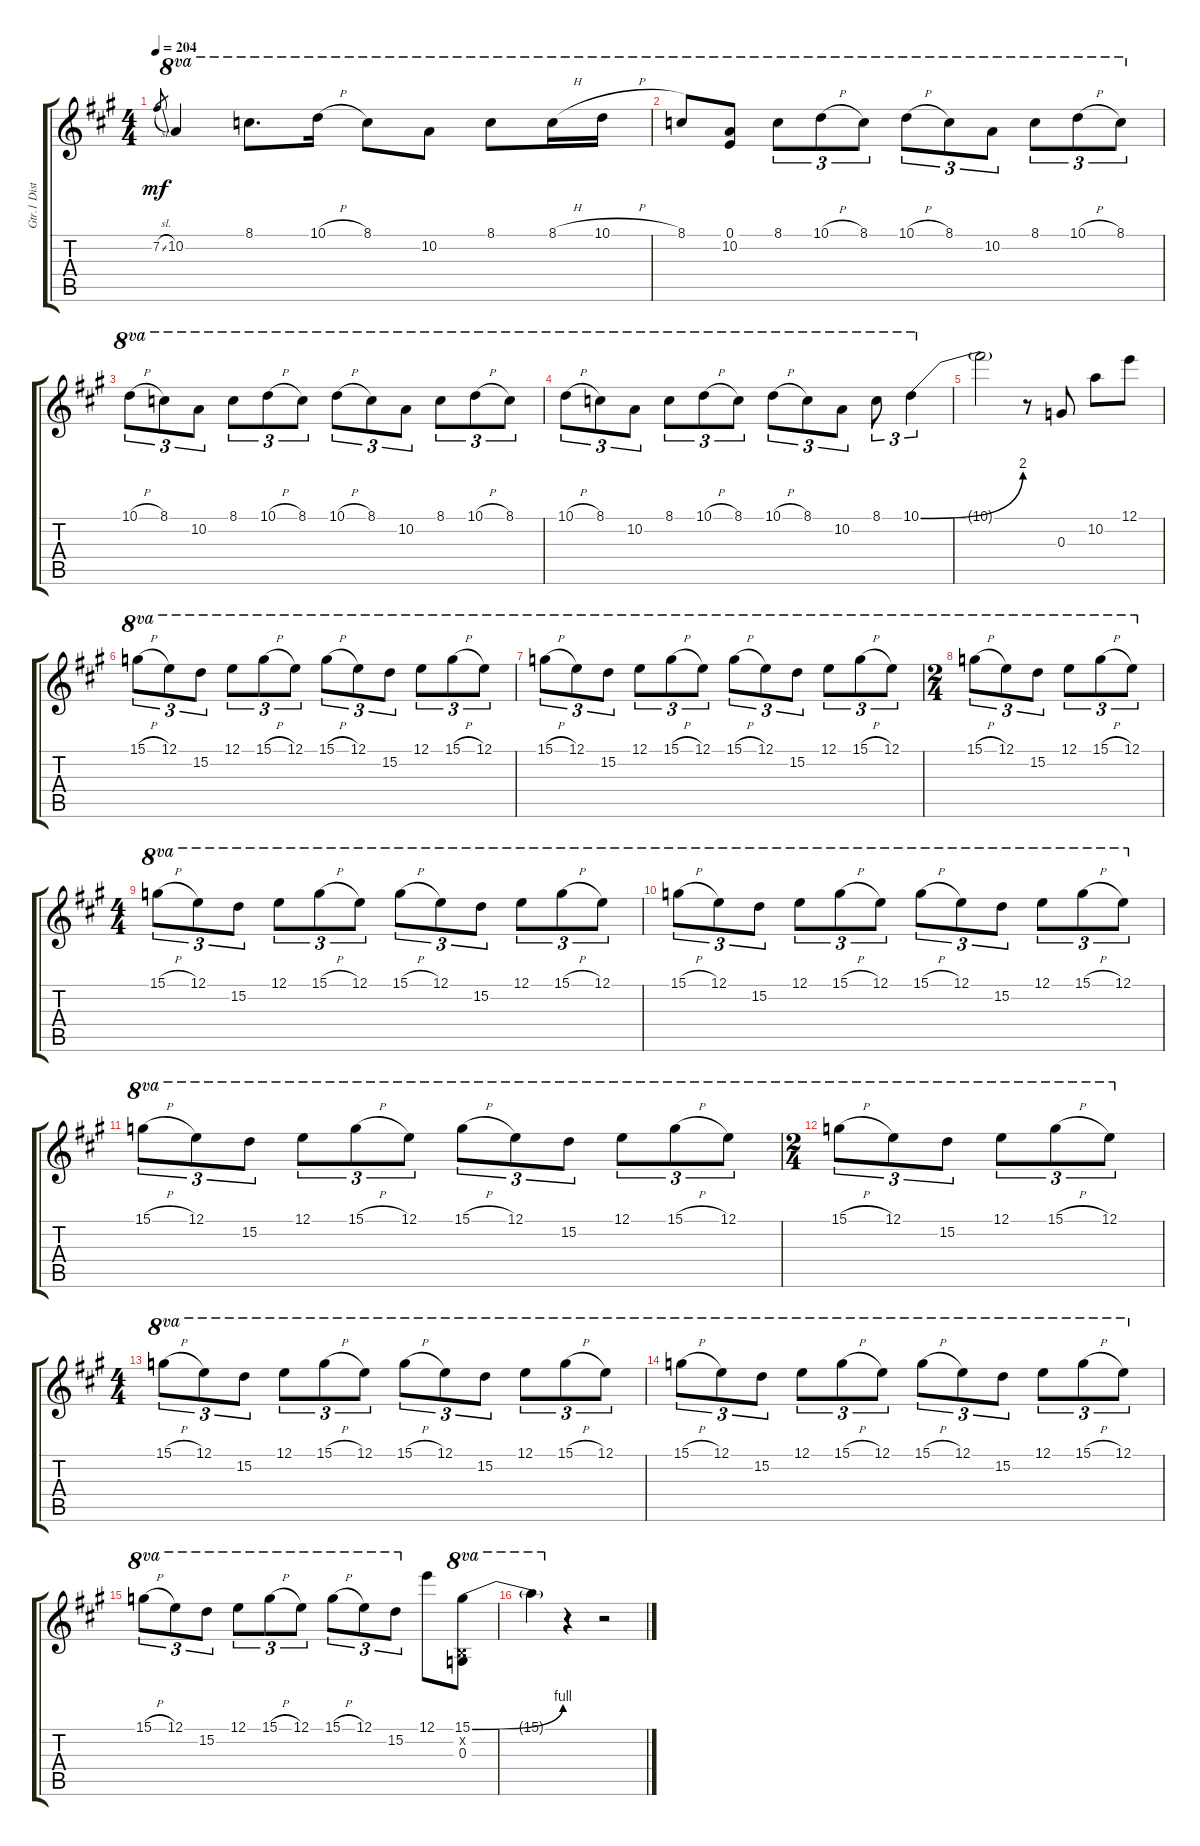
\track ("Gtr.1 Distortion" "Gtr.1 Dist") {instrument distortionguitar}
\staff {score tabs}
\tuning (E4 B3 G3 D4 A3 E3) {hide}
\ts (4 4)
\tempo 204
\clef g2
\ks a
7.2{sl}.8{gr dy mf} 10.2.4{ot 8va} 8.1.8{d ot 8va} 10.1{h}.16{ot 8va} 8.1.8{ot 8va} 10.2.8{ot 8va} 8.1.8{ot 8va} 8.1{h}.16{ot 8va} 10.1{h}.16{ot 8va} |
8.1.8{ot 8va} (0.1 10.2).8{ot 8va} 8.1.8{tu (3 2) ot 8va} 10.1{h}.8{tu (3 2) ot 8va} 8.1.8{tu (3 2) ot 8va} 10.1{h}.8{tu (3 2) ot 8va} 8.1.8{tu (3 2) ot 8va} 10.2.8{tu (3 2) ot 8va} 8.1.8{tu (3 2) ot 8va} 10.1{h}.8{tu (3 2) ot 8va} 8.1.8{tu (3 2) ot 8va} |
10.1{h}.8{tu (3 2) ot 8va} 8.1.8{tu (3 2) ot 8va} 10.2.8{tu (3 2) ot 8va} 8.1.8{tu (3 2) ot 8va} 10.1{h}.8{tu (3 2) ot 8va} 8.1.8{tu (3 2) ot 8va} 10.1{h}.8{tu (3 2) ot 8va} 8.1.8{tu (3 2) ot 8va} 10.2.8{tu (3 2) ot 8va} 8.1.8{tu (3 2) ot 8va} 10.1{h}.8{tu (3 2) ot 8va} 8.1.8{tu (3 2) ot 8va} |
10.1{h}.8{tu (3 2) ot 8va} 8.1.8{tu (3 2) ot 8va} 10.2.8{tu (3 2) ot 8va} 8.1.8{tu (3 2) ot 8va} 10.1{h}.8{tu (3 2) ot 8va} 8.1.8{tu (3 2) ot 8va} 10.1{h}.8{tu (3 2) ot 8va} 8.1.8{tu (3 2) ot 8va} 10.2.8{tu (3 2) ot 8va} 8.1.8{tu (3 2) ot 8va} 10.1{be (bend 0 0 60 8)}.4{tu (3 2) ot 8va} |
10.1{t}.2 r.8 0.3.8 10.2.8 12.1.8 |
15.1{h}.8{tu (3 2) ot 8va} 12.1.8{tu (3 2) ot 8va} 15.2.8{tu (3 2) ot 8va} 12.1.8{tu (3 2) ot 8va} 15.1{h}.8{tu (3 2) ot 8va} 12.1.8{tu (3 2) ot 8va} 15.1{h}.8{tu (3 2) ot 8va} 12.1.8{tu (3 2) ot 8va} 15.2.8{tu (3 2) ot 8va} 12.1.8{tu (3 2) ot 8va} 15.1{h}.8{tu (3 2) ot 8va} 12.1.8{tu (3 2) ot 8va} |
15.1{h}.8{tu (3 2) ot 8va} 12.1.8{tu (3 2) ot 8va} 15.2.8{tu (3 2) ot 8va} 12.1.8{tu (3 2) ot 8va} 15.1{h}.8{tu (3 2) ot 8va} 12.1.8{tu (3 2) ot 8va} 15.1{h}.8{tu (3 2) ot 8va} 12.1.8{tu (3 2) ot 8va} 15.2.8{tu (3 2) ot 8va} 12.1.8{tu (3 2) ot 8va} 15.1{h}.8{tu (3 2) ot 8va} 12.1.8{tu (3 2) ot 8va} |
\ts (2 4)
15.1{h}.8{tu (3 2) ot 8va} 12.1.8{tu (3 2) ot 8va} 15.2.8{tu (3 2) ot 8va} 12.1.8{tu (3 2) ot 8va} 15.1{h}.8{tu (3 2) ot 8va} 12.1.8{tu (3 2) ot 8va} |
\ts (4 4)
15.1{h}.8{tu (3 2) ot 8va} 12.1.8{tu (3 2) ot 8va} 15.2.8{tu (3 2) ot 8va} 12.1.8{tu (3 2) ot 8va} 15.1{h}.8{tu (3 2) ot 8va} 12.1.8{tu (3 2) ot 8va} 15.1{h}.8{tu (3 2) ot 8va} 12.1.8{tu (3 2) ot 8va} 15.2.8{tu (3 2) ot 8va} 12.1.8{tu (3 2) ot 8va} 15.1{h}.8{tu (3 2) ot 8va} 12.1.8{tu (3 2) ot 8va} |
15.1{h}.8{tu (3 2) ot 8va} 12.1.8{tu (3 2) ot 8va} 15.2.8{tu (3 2) ot 8va} 12.1.8{tu (3 2) ot 8va} 15.1{h}.8{tu (3 2) ot 8va} 12.1.8{tu (3 2) ot 8va} 15.1{h}.8{tu (3 2) ot 8va} 12.1.8{tu (3 2) ot 8va} 15.2.8{tu (3 2) ot 8va} 12.1.8{tu (3 2) ot 8va} 15.1{h}.8{tu (3 2) ot 8va} 12.1.8{tu (3 2) ot 8va} |
15.1{h}.8{tu (3 2) ot 8va} 12.1.8{tu (3 2) ot 8va} 15.2.8{tu (3 2) ot 8va} 12.1.8{tu (3 2) ot 8va} 15.1{h}.8{tu (3 2) ot 8va} 12.1.8{tu (3 2) ot 8va} 15.1{h}.8{tu (3 2) ot 8va} 12.1.8{tu (3 2) ot 8va} 15.2.8{tu (3 2) ot 8va} 12.1.8{tu (3 2) ot 8va} 15.1{h}.8{tu (3 2) ot 8va} 12.1.8{tu (3 2) ot 8va} |
\ts (2 4)
15.1{h}.8{tu (3 2) ot 8va} 12.1.8{tu (3 2) ot 8va} 15.2.8{tu (3 2) ot 8va} 12.1.8{tu (3 2) ot 8va} 15.1{h}.8{tu (3 2) ot 8va} 12.1.8{tu (3 2) ot 8va} |
\ts (4 4)
15.1{h}.8{tu (3 2) ot 8va} 12.1.8{tu (3 2) ot 8va} 15.2.8{tu (3 2) ot 8va} 12.1.8{tu (3 2) ot 8va} 15.1{h}.8{tu (3 2) ot 8va} 12.1.8{tu (3 2) ot 8va} 15.1{h}.8{tu (3 2) ot 8va} 12.1.8{tu (3 2) ot 8va} 15.2.8{tu (3 2) ot 8va} 12.1.8{tu (3 2) ot 8va} 15.1{h}.8{tu (3 2) ot 8va} 12.1.8{tu (3 2) ot 8va} |
15.1{h}.8{tu (3 2) ot 8va} 12.1.8{tu (3 2) ot 8va} 15.2.8{tu (3 2) ot 8va} 12.1.8{tu (3 2) ot 8va} 15.1{h}.8{tu (3 2) ot 8va} 12.1.8{tu (3 2) ot 8va} 15.1{h}.8{tu (3 2) ot 8va} 12.1.8{tu (3 2) ot 8va} 15.2.8{tu (3 2) ot 8va} 12.1.8{tu (3 2) ot 8va} 15.1{h}.8{tu (3 2) ot 8va} 12.1.8{tu (3 2) ot 8va} |
15.1{h}.8{tu (3 2) ot 8va} 12.1.8{tu (3 2) ot 8va} 15.2.8{tu (3 2) ot 8va} 12.1.8{tu (3 2) ot 8va} 15.1{h}.8{tu (3 2) ot 8va} 12.1.8{tu (3 2) ot 8va} 15.1{h}.8{tu (3 2) ot 8va} 12.1.8{tu (3 2) ot 8va} 15.2.8{tu (3 2) ot 8va} 12.1.8 (15.1{be (bend 0 0 60 4)} 0.2{x} 0.3).8{ot 8va} |
15.1{t}.4{ot 8va} r.4 r.2
